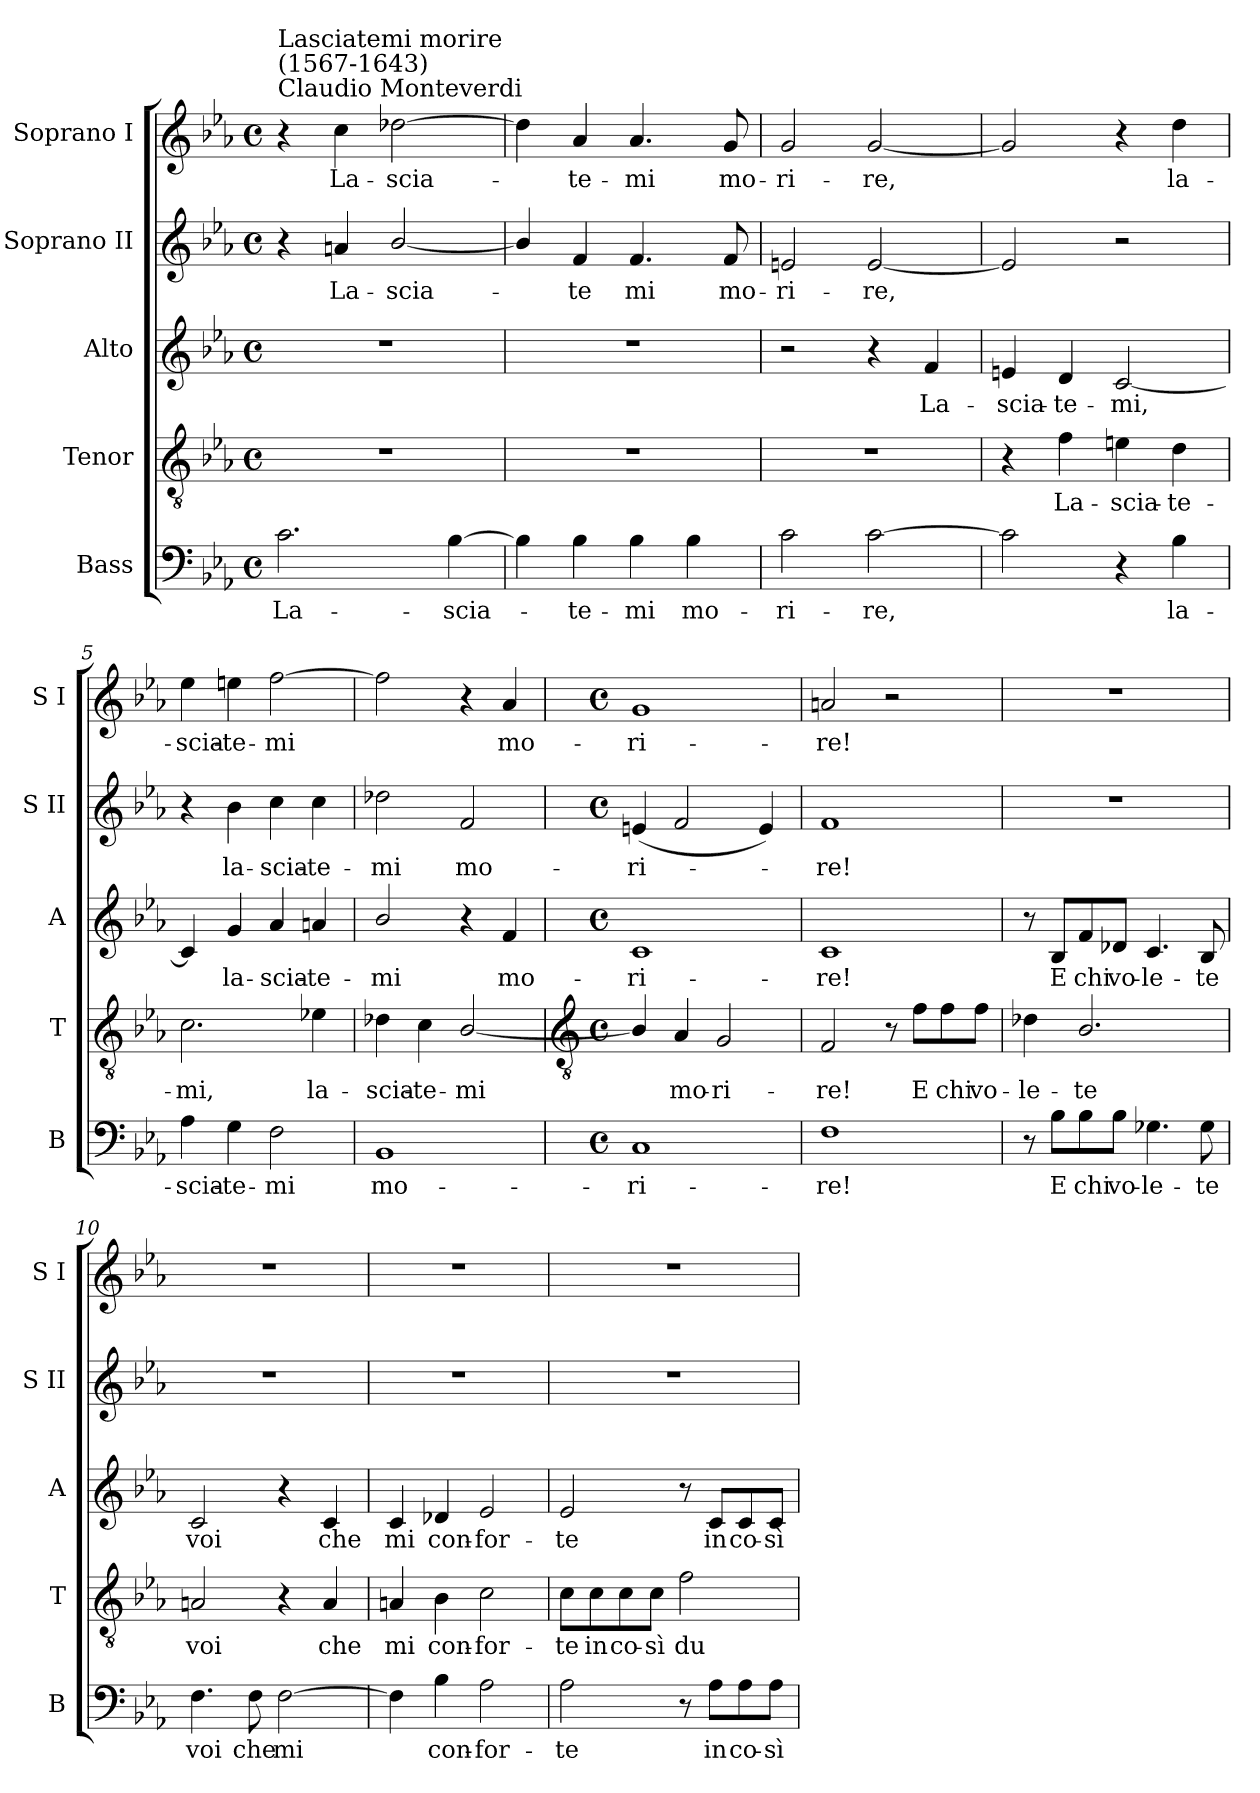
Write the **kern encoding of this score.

**kern	**text	**kern	**text	**kern	**text	**kern	**text	**kern	**text
*part5	*part5	*part4	*part4	*part3	*part3	*part2	*part2	*part1	*part1
*staff5	*staff5	*staff4	*staff4	*staff3	*staff3	*staff2	*staff2	*staff1	*staff1
*I"Bass	*	*I"Tenor	*	*I"Alto	*	*I"Soprano II	*	*I"Soprano I	*
*I'B	*	*I'T	*	*I'A	*	*I'S II	*	*I'S I	*
*clefF4	*	*clefGv2	*	*clefG2	*	*clefG2	*	*clefG2	*
*k[b-e-a-]	*	*k[b-e-a-]	*	*k[b-e-a-]	*	*k[b-e-a-]	*	*k[b-e-a-]	*
*E-:	*	*E-:	*	*E-:	*	*E-:	*	*E-:	*
*M4/4	*	*M4/4	*	*M4/4	*	*M4/4	*	*M4/4	*
*met(c)	*	*met(c)	*	*met(c)	*	*met(c)	*	*met(c)	*
*MM72	*	*MM72	*	*MM72	*	*MM72	*	*MM72	*
=1	=1	=1	=1	=1	=1	=1	=1	=1	=1
!	!	!	!	!	!	!	!	!LO:TX:a:t=Claudio Monteverdi	!
!	!	!	!	!	!	!	!	!LO:TX:a:t=(1567-1643)	!
!	!	!	!	!	!	!	!	!LO:TX:a:t=Lasciatemi morire	!
!	!LO:LY:b	!	!	!	!	!	!	!	!
2.c\	La-	1r	.	1r	.	4r	.	4r	.
!	!	!	!	!	!	!	!LO:LY:b	!	!LO:LY:b
.	.	.	.	.	.	4an/	La-	4cc\	La-
!	!	!	!	!	!	!	!LO:LY:b	!	!LO:LY:b
.	.	.	.	.	.	[2b-/	-scia-	[2dd-X\	-scia-
!	!LO:LY:b	!	!	!	!	!	!	!	!
[4B-\	-scia-	.	.	.	.	.	.	.	.
=2	=2	=2	=2	=2	=2	=2	=2	=2	=2
4B-\]	.	1r	.	1r	.	4b-/]	.	4dd-\]	.
!	!LO:LY:b	!	!	!	!	!	!LO:LY:b	!	!LO:LY:b
4B-\	te-	.	.	.	.	4f/	te	4a-/	te-
!	!LO:LY:b	!	!	!	!	!	!LO:LY:b	!	!LO:LY:b
4B-\	-mi	.	.	.	.	4.f/	mi	4.a-/	-mi
!	!LO:LY:b	!	!	!	!	!	!	!	!
4B-\	mo-	.	.	.	.	.	.	.	.
!	!	!	!	!	!	!	!LO:LY:b	!	!LO:LY:b
.	.	.	.	.	.	8f/	mo-	8g/	mo-
=3	=3	=3	=3	=3	=3	=3	=3	=3	=3
!	!LO:LY:b	!	!	!	!	!	!LO:LY:b	!	!LO:LY:b
2c\	-ri-	1r	.	2r	.	2en/	-ri-	2g/	-ri-
!	!LO:LY:b	!	!	!	!	!	!LO:LY:b	!	!LO:LY:b
[2c\	-re,	.	.	4r	.	[2e/	-re,	[2g/	-re,
!	!	!	!	!	!LO:LY:b	!	!	!	!
.	.	.	.	4f/	La-	.	.	.	.
=4	=4	=4	=4	=4	=4	=4	=4	=4	=4
!	!	!	!	!	!LO:LY:b	!	!	!	!
2c\]	.	4r	.	4en/	-scia-	2e/]	.	2g/]	.
!	!	!	!LO:LY:b	!	!LO:LY:b	!	!	!	!
.	.	4f\	La-	4d/	-te-	.	.	.	.
!	!	!	!LO:LY:b	!	!LO:LY:b	!	!	!	!
4r	.	4en\	-scia-	[2c/	-mi,	2r	.	4r	.
!	!LO:LY:b	!	!LO:LY:b	!	!	!	!	!	!LO:LY:b
4B-\	la-	4d\	-te-	.	.	.	.	4dd\	la-
=5	=5	=5	=5	=5	=5	=5	=5	=5	=5
!	!LO:LY:b	!	!LO:LY:b	!	!	!	!	!	!LO:LY:b
4A-\	-scia-	2.c\	-mi,	4c/]	.	4r	.	4ee-\	-scia-
!	!LO:LY:b	!	!	!	!LO:LY:b	!	!LO:LY:b	!	!LO:LY:b
4G\	-te-	.	.	4g/	la-	4b-\	la-	4een\	-te-
!	!LO:LY:b	!	!	!	!LO:LY:b	!	!LO:LY:b	!	!LO:LY:b
2F\	-mi	.	.	4a-/	-scia-	4cc\	-scia-	[2ff\	-mi
!	!	!	!LO:LY:b	!	!LO:LY:b	!	!LO:LY:b	!	!
.	.	4e-X\	la-	4an/	-te-	4cc\	-te-	.	.
=6	=6	=6	=6	=6	=6	=6	=6	=6	=6
!	!LO:LY:b	!	!LO:LY:b	!	!LO:LY:b	!	!LO:LY:b	!	!
1BB-	mo-	4d-X\	-scia-	2b-/	-mi	2dd-X\	-mi	2ff\]	.
!	!	!	!LO:LY:b	!	!	!	!	!	!
.	.	4c\	-te-	.	.	.	.	.	.
!	!	!	!LO:LY:b	!	!	!	!LO:LY:b	!	!
.	.	[2B-/	-mi	4r	.	2f/	mo-	4r	.
!	!	!	!	!	!LO:LY:b	!	!	!	!LO:LY:b
.	.	.	.	4f/	mo-	.	.	4a-/	mo-
!!LO:LB:g=z
=7	=7	=7	=7	=7	=7	=7	=7	=7	=7
*	*	*clefGv2	*	*	*	*	*	*	*
*M4/4	*	*M4/4	*	*M4/4	*	*M4/4	*	*M4/4	*
*met(c)	*	*met(c)	*	*met(c)	*	*met(c)	*	*met(c)	*
!	!LO:LY:b	!	!	!	!LO:LY:b	!	!LO:LY:b	!	!LO:LY:b
1C	-ri-	4B-/]	.	1c	-ri-	(<4en/	-ri-	1g	-ri-
!	!	!	!LO:LY:b	!	!	!	!	!	!
.	.	4A-/	mo-	.	.	2f/	.	.	.
!	!	!	!LO:LY:b	!	!	!	!	!	!
.	.	2G/	-ri-	.	.	.	.	.	.
.	.	.	.	.	.	4e/)	.	.	.
=8	=8	=8	=8	=8	=8	=8	=8	=8	=8
!	!LO:LY:b	!	!LO:LY:b	!	!LO:LY:b	!	!LO:LY:b	!	!LO:LY:b
1F	-re!	2F/	-re!	1c	-re!	1f	re!	2an/	-re!
.	.	8r	.	.	.	.	.	2r	.
!	!	!	!LO:LY:b	!	!	!	!	!	!
.	.	8f\L	E	.	.	.	.	.	.
!	!	!	!LO:LY:b	!	!	!	!	!	!
.	.	8f\	chi	.	.	.	.	.	.
!	!	!	!LO:LY:b	!	!	!	!	!	!
.	.	8f\J	vo-	.	.	.	.	.	.
=9	=9	=9	=9	=9	=9	=9	=9	=9	=9
!	!	!	!LO:LY:b	!	!	!	!	!	!
8r	.	4d-X\	-le-	8r	.	1r	.	1r	.
!	!LO:LY:b	!	!	!	!LO:LY:b	!	!	!	!
8B-\L	E	.	.	8B-/L	E	.	.	.	.
!	!LO:LY:b	!	!LO:LY:b	!	!LO:LY:b	!	!	!	!
8B-\	chi	2.B-/	-te	8f/	chi	.	.	.	.
!	!LO:LY:b	!	!	!	!LO:LY:b	!	!	!	!
8B-\J	vo-	.	.	8d-X/J	vo-	.	.	.	.
!	!LO:LY:b	!	!	!	!LO:LY:b	!	!	!	!
4.G-X\	-le-	.	.	4.c/	-le-	.	.	.	.
!	!LO:LY:b	!	!	!	!LO:LY:b	!	!	!	!
8G-\	-te	.	.	8B-/	-te	.	.	.	.
=10	=10	=10	=10	=10	=10	=10	=10	=10	=10
!	!LO:LY:b	!	!LO:LY:b	!	!LO:LY:b	!	!	!	!
4.F\	voi	2An/	voi	2c/	voi	1r	.	1r	.
!	!LO:LY:b	!	!	!	!	!	!	!	!
8F\	che	.	.	.	.	.	.	.	.
!	!LO:LY:b	!	!	!	!	!	!	!	!
[2F\	mi	4r	.	4r	.	.	.	.	.
!	!	!	!LO:LY:b	!	!LO:LY:b	!	!	!	!
.	.	4A/	che	4c/	che	.	.	.	.
=11	=11	=11	=11	=11	=11	=11	=11	=11	=11
!	!	!	!LO:LY:b	!	!LO:LY:b	!	!	!	!
4F\]	.	4An/	mi	4c/	mi	1r	.	1r	.
!	!LO:LY:b	!	!LO:LY:b	!	!LO:LY:b	!	!	!	!
4B-\	con-	4B-\	con-	4d-X/	con-	.	.	.	.
!	!LO:LY:b	!	!LO:LY:b	!	!LO:LY:b	!	!	!	!
2A-\	-for-	2c\	-for-	2e-/	-for-	.	.	.	.
!!LO:PB:g=z
=12	=12	=12	=12	=12	=12	=12	=12	=12	=12
!	!LO:LY:b	!	!LO:LY:b	!	!LO:LY:b	!	!	!	!
2A-\	-te	8c\L	-te	2e-/	-te	1r	.	1r	.
!	!	!	!LO:LY:b	!	!	!	!	!	!
.	.	8c\	in	.	.	.	.	.	.
!	!	!	!LO:LY:b	!	!	!	!	!	!
.	.	8c\	co-	.	.	.	.	.	.
!	!	!	!LO:LY:b	!	!	!	!	!	!
.	.	8c\J	-sì	.	.	.	.	.	.
!	!	!	!LO:LY:b	!	!	!	!	!	!
8r	.	2f\	du-	8r	.	.	.	.	.
!	!LO:LY:b	!	!	!	!LO:LY:b	!	!	!	!
8A-\L	in	.	.	8c/L	in	.	.	.	.
!	!LO:LY:b	!	!	!	!LO:LY:b	!	!	!	!
8A-\	co-	.	.	8c/	co-	.	.	.	.
!	!LO:LY:b	!	!	!	!LO:LY:b	!	!	!	!
8A-\J	-sì	.	.	8c/J	-sì	.	.	.	.
=	=	=	=	=	=	=	=	=	=
*-	*-	*-	*-	*-	*-	*-	*-	*-	*-
